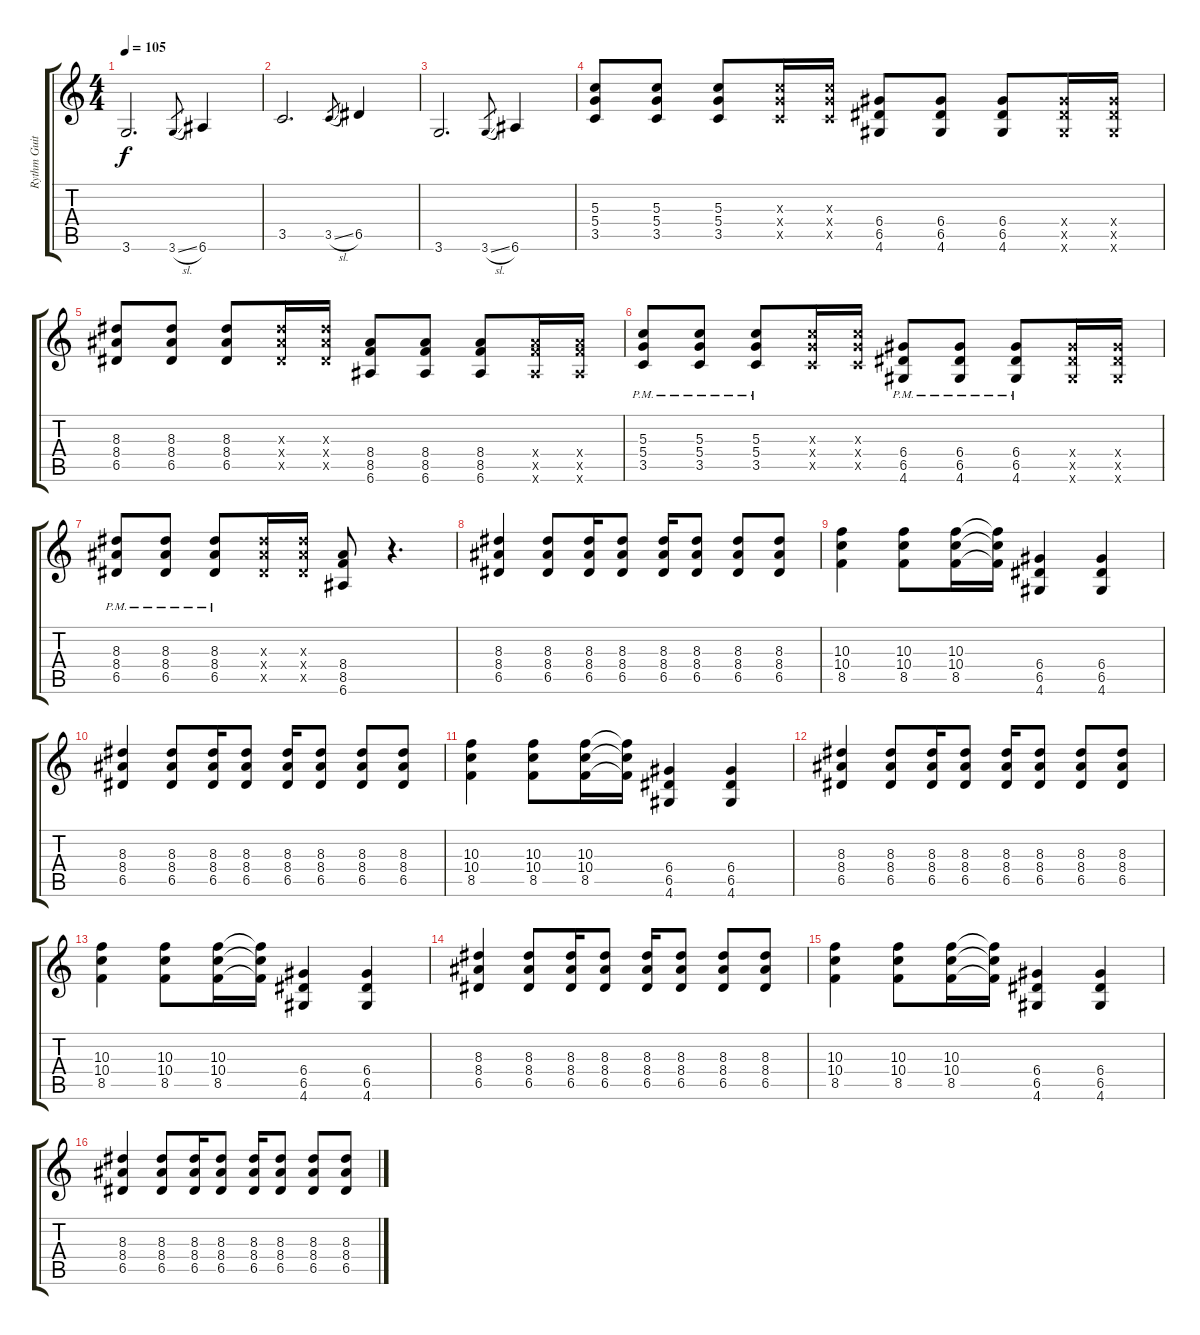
\track ("Rythm Guitar" "Rythm Guit") {instrument distortionguitar}
\staff {score tabs}
\tuning (E4 B3 G3 D3 A2 E2) {hide}
\ts (4 4)
\tempo 105
\clef g2
\ks c
3.6.2{d dy f} 3.6{sl}.8{gr} 6.6.4 |
3.5.2{d} 3.5{sl}.8{gr} 6.5.4 |
3.6.2{d} 3.6{sl}.8{gr} 6.6.4 |
(5.3 5.4 3.5).8{volume 0 instrument overdrivenguitar} (5.3 5.4 3.5).8{volume 5} (5.3 5.4 3.5).8 (5.3{x} 5.4{x} 3.5{x}).16 (5.3{x} 5.4{x} 3.5{x}).16 (6.4 6.5 4.6).8 (6.4 6.5 4.6).8 (6.4 6.5 4.6).8 (6.4{x} 6.5{x} 4.6{x}).16 (6.4{x} 6.5{x} 4.6{x}).16 |
(8.3 8.4 6.5).8 (8.3 8.4 6.5).8 (8.3 8.4 6.5).8 (8.3{x} 8.4{x} 6.5{x}).16 (8.3{x} 8.4{x} 6.5{x}).16 (8.4 8.5 6.6).8 (8.4 8.5 6.6).8 (8.4 8.5 6.6).8 (8.4{x} 8.5{x} 6.6{x}).16 (8.4{x} 8.5{x} 6.6{x}).16 |
(5.3{pm} 5.4{pm} 3.5{pm}).8{volume 13 instrument distortionguitar} (5.3{pm} 5.4{pm} 3.5{pm}).8 (5.3{pm} 5.4{pm} 3.5{pm}).8 (5.3{x} 5.4{x} 3.5{x}).16 (5.3{x} 5.4{x} 3.5{x}).16 (6.4{pm} 6.5{pm} 4.6{pm}).8 (6.4{pm} 6.5{pm} 4.6{pm}).8 (6.4{pm} 6.5{pm} 4.6{pm}).8 (6.4{x} 6.5{x} 4.6{x}).16 (6.4{x} 6.5{x} 4.6{x}).16 |
(8.3{pm} 8.4{pm} 6.5{pm}).8 (8.3{pm} 8.4{pm} 6.5{pm}).8 (8.3{pm} 8.4{pm} 6.5{pm}).8 (8.3{x} 8.4{x} 6.5{x}).16 (8.3{x} 8.4{x} 6.5{x}).16 (8.4 8.5 6.6).8 r.4{d} |
(8.3 8.4 6.5).4 (8.3 8.4 6.5).8 (8.3 8.4 6.5).16 (8.3 8.4 6.5).8 (8.3 8.4 6.5).16 (8.3 8.4 6.5).8 (8.3 8.4 6.5).8 (8.3 8.4 6.5).8 |
(10.3 10.4 8.5).4 (10.3 10.4 8.5).8 (10.3 10.4 8.5).16 (10.3{t} 10.4{t} 8.5{t}).16 (6.4 6.5 4.6).4 (6.4 6.5 4.6).4 |
(8.3 8.4 6.5).4 (8.3 8.4 6.5).8 (8.3 8.4 6.5).16 (8.3 8.4 6.5).8 (8.3 8.4 6.5).16 (8.3 8.4 6.5).8 (8.3 8.4 6.5).8 (8.3 8.4 6.5).8 |
(10.3 10.4 8.5).4 (10.3 10.4 8.5).8 (10.3 10.4 8.5).16 (10.3{t} 10.4{t} 8.5{t}).16 (6.4 6.5 4.6).4 (6.4 6.5 4.6).4 |
(8.3 8.4 6.5).4 (8.3 8.4 6.5).8 (8.3 8.4 6.5).16 (8.3 8.4 6.5).8 (8.3 8.4 6.5).16 (8.3 8.4 6.5).8 (8.3 8.4 6.5).8 (8.3 8.4 6.5).8 |
(10.3 10.4 8.5).4 (10.3 10.4 8.5).8 (10.3 10.4 8.5).16 (10.3{t} 10.4{t} 8.5{t}).16 (6.4 6.5 4.6).4 (6.4 6.5 4.6).4 |
(8.3 8.4 6.5).4 (8.3 8.4 6.5).8 (8.3 8.4 6.5).16 (8.3 8.4 6.5).8 (8.3 8.4 6.5).16 (8.3 8.4 6.5).8 (8.3 8.4 6.5).8 (8.3 8.4 6.5).8 |
(10.3 10.4 8.5).4 (10.3 10.4 8.5).8 (10.3 10.4 8.5).16 (10.3{t} 10.4{t} 8.5{t}).16 (6.4 6.5 4.6).4 (6.4 6.5 4.6).4 |
(8.3 8.4 6.5).4 (8.3 8.4 6.5).8 (8.3 8.4 6.5).16 (8.3 8.4 6.5).8 (8.3 8.4 6.5).16 (8.3 8.4 6.5).8 (8.3 8.4 6.5).8 (8.3 8.4 6.5).8
